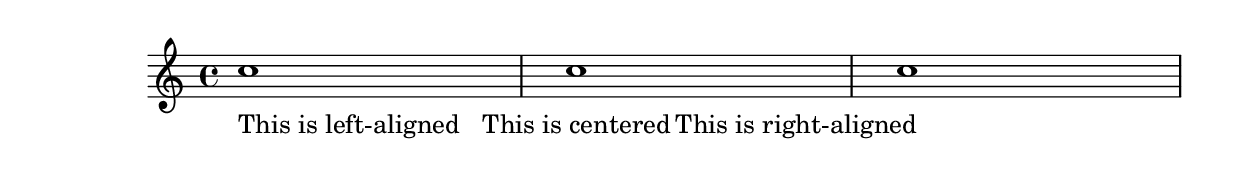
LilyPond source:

%% Do not edit this file; it is auto-generated from LSR http://lsr.dsi.unimi.it
%% This file is in the public domain.
\version "2.11.57"

\header {
  lsrtags = "text, vocal-music"

  texidoces = "
La alineación horizontal de la letra se puede ajustar sobreescribiendo
la propiedad @code{self-alignment-X} del objeto @code{LyricText}.
@code{#-1} es izquierda, @code{#0} es centrado y @code{#1} es derecha;
sin embargo, puede usar también @code{#LEFT}, @code{#CENTER} y
@code{#RIGHT}.

"
  doctitlees = "Alineación de la letra"

  texidoc = "
Horizontal alignment for lyrics cam be set by overriding the
@code{self-alignment-X} property of the @code{LyricText} object.
@code{#-1} is left, @code{#0} is center and @code{#1} is right;
however, you can use @code{#LEFT}, @code{#CENTER} and @code{#RIGHT} as
well. 

"
  doctitle = "Aligning lyrics"
} % begin verbatim
\layout { ragged-right = ##f }
\relative c'' {
  c1
  c1
  c1
}
\addlyrics {
  \once \override LyricText #'self-alignment-X = #LEFT
  "This is left-aligned"
  \once \override LyricText #'self-alignment-X = #CENTER
  "This is centered" 
  \once \override LyricText #'self-alignment-X = #1
  "This is right-aligned"
}
